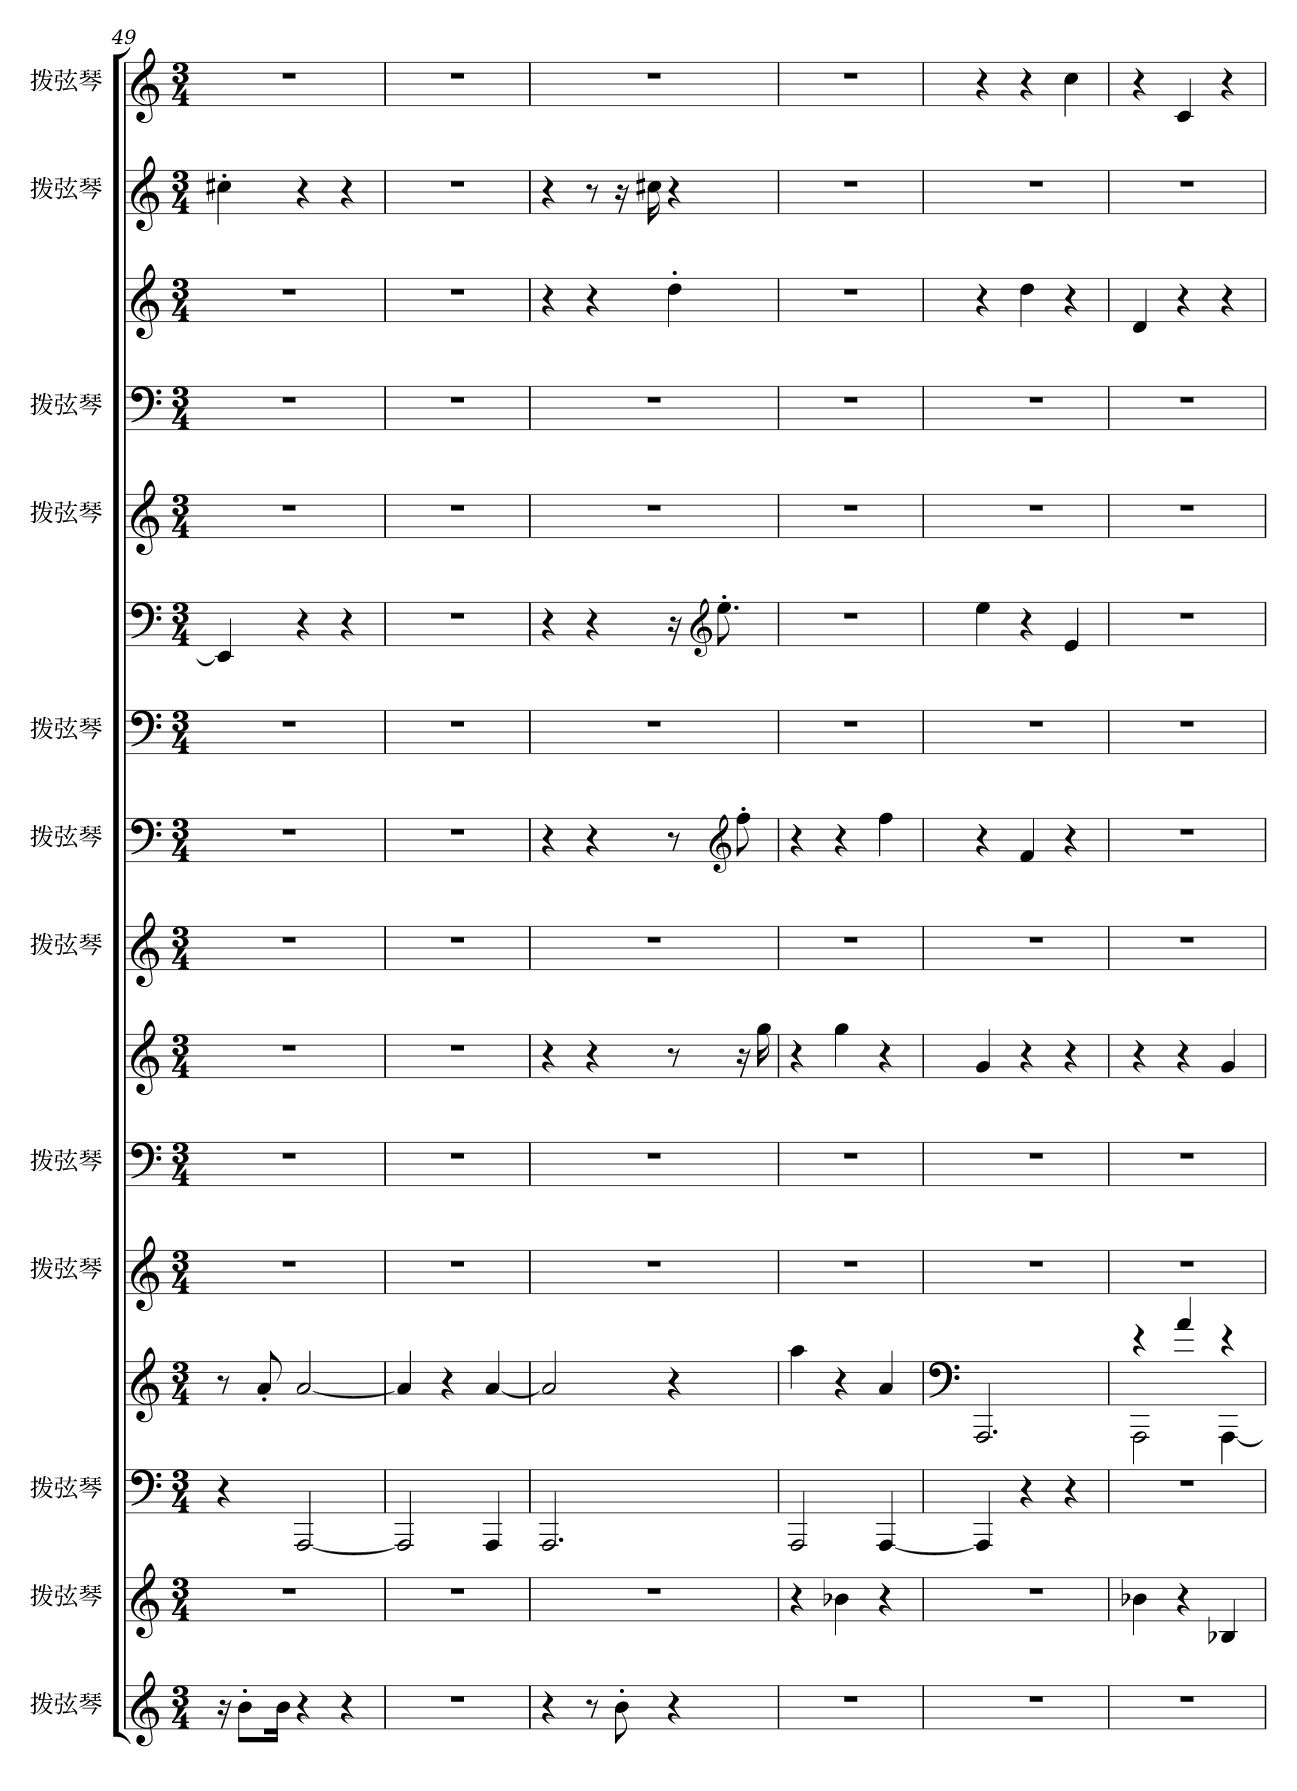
**kern	**kern	**kern	**kern	**kern	**kern	**kern	**kern	**kern	**kern	**kern	**kern	**kern	**kern	**kern	**kern
*part12	*part11	*part10	*part10	*part9	*part8	*part8	*part7	*part6	*part5	*part5	*part4	*part3	*part3	*part2	*part1
*staff16	*staff15	*staff14	*staff13	*staff12	*staff11	*staff10	*staff9	*staff8	*staff7	*staff6	*staff5	*staff4	*staff3	*staff2	*staff1
*I"拨弦琴	*I"拨弦琴	*I"拨弦琴	*	*I"拨弦琴	*I"拨弦琴	*	*I"拨弦琴	*I"拨弦琴	*I"拨弦琴	*	*I"拨弦琴	*I"拨弦琴	*	*I"拨弦琴	*I"拨弦琴
*clefG2	*clefG2	*clefF4	*clefG2	*clefG2	*clefF4	*clefG2	*clefG2	*clefF4	*clefF4	*clefF4	*clefG2	*clefF4	*clefG2	*clefG2	*clefG2
*k[]	*k[]	*k[]	*k[]	*k[]	*k[]	*k[]	*k[]	*k[]	*k[]	*k[]	*k[]	*k[]	*k[]	*k[]	*k[]
*M3/4	*M3/4	*M3/4	*M3/4	*M3/4	*M3/4	*M3/4	*M3/4	*M3/4	*M3/4	*M3/4	*M3/4	*M3/4	*M3/4	*M3/4	*M3/4
=49	=49	=49	=49	=49	=49	=49	=49	=49	=49	=49	=49	=49	=49	=49	=49
16r	2.r	4r	8r	2.r	2.r	2.r	2.r	2.r	2.r	4EE/]	2.r	2.r	2.r	4cc#X'\	2.r
8b'\L	.	.	.	.	.	.	.	.	.	.	.	.	.	.	.
.	.	.	8a'/	.	.	.	.	.	.	.	.	.	.	.	.
16b\Jk	.	.	.	.	.	.	.	.	.	.	.	.	.	.	.
4r	.	[2AAA/	[2a/	.	.	.	.	.	.	4r	.	.	.	4r	.
4r	.	.	.	.	.	.	.	.	.	4r	.	.	.	4r	.
=50	=50	=50	=50	=50	=50	=50	=50	=50	=50	=50	=50	=50	=50	=50	=50
2.r	2.r	2AAA/]	4a/]	2.r	2.r	2.r	2.r	2.r	2.r	2.r	2.r	2.r	2.r	2.r	2.r
.	.	.	4r	.	.	.	.	.	.	.	.	.	.	.	.
.	.	4AAA/	[4a/	.	.	.	.	.	.	.	.	.	.	.	.
=51	=51	=51	=51	=51	=51	=51	=51	=51	=51	=51	=51	=51	=51	=51	=51
4r	2.r	2.AAA/	2a/]	2.r	2.r	4r	2.r	4r	2.r	4r	2.r	2.r	4r	4r	2.r
8r	.	.	.	.	.	4r	.	4r	.	4r	.	.	4r	8r	.
8b'\	.	.	.	.	.	.	.	.	.	.	.	.	.	16r	.
.	.	.	.	.	.	.	.	.	.	.	.	.	.	16cc#X\	.
4r	.	.	4r	.	.	8r	.	8r	.	16r	.	.	4dd'\	4r	.
*	*	*	*	*	*	*	*	*	*	*clefG2	*	*	*	*	*
.	.	.	.	.	.	.	.	.	.	8.ee'\	.	.	.	.	.
*	*	*	*	*	*	*	*	*clefG2	*	*	*	*	*	*	*
.	.	.	.	.	.	16r	.	8ff'\	.	.	.	.	.	.	.
.	.	.	.	.	.	16gg\	.	.	.	.	.	.	.	.	.
=52	=52	=52	=52	=52	=52	=52	=52	=52	=52	=52	=52	=52	=52	=52	=52
2.r	4r	2AAA/	4aa\	2.r	2.r	4r	2.r	4r	2.r	2.r	2.r	2.r	2.r	2.r	2.r
.	4b-X\	.	4r	.	.	4gg\	.	4r	.	.	.	.	.	.	.
.	4r	[4AAA/	4a/	.	.	4r	.	4ff\	.	.	.	.	.	.	.
=53	=53	=53	=53	=53	=53	=53	=53	=53	=53	=53	=53	=53	=53	=53	=53
*	*	*	*clefF4	*	*	*	*	*	*	*	*	*	*	*	*
2.r	2.r	4AAA/]	2.AAA/	2.r	2.r	4g/	2.r	4r	2.r	4ee\	2.r	2.r	4r	2.r	4r
.	.	4r	.	.	.	4r	.	4f/	.	4r	.	.	4dd\	.	4r
.	.	4r	.	.	.	4r	.	4r	.	4e/	.	.	4r	.	4cc\
!!LO:PB:g=z
=54	=54	=54	=54	=54	=54	=54	=54	=54	=54	=54	=54	=54	=54	=54	=54
*	*	*	*^	*	*	*	*	*	*	*	*	*	*	*	*
2.r	4b-X\	2.r	4r	2AAA\	2.r	2.r	4r	2.r	2.r	2.r	2.r	2.r	2.r	4d/	2.r	4r
.	4r	.	4a/	.	.	.	4r	.	.	.	.	.	.	4r	.	4c/
.	4B-X/	.	4r	[4AAA\	.	.	4g/	.	.	.	.	.	.	4r	.	4r
*	*	*	*v	*v	*	*	*	*	*	*	*	*	*	*	*	*
=	=	=	=	=	=	=	=	=	=	=	=	=	=	=	=
*-	*-	*-	*-	*-	*-	*-	*-	*-	*-	*-	*-	*-	*-	*-	*-
